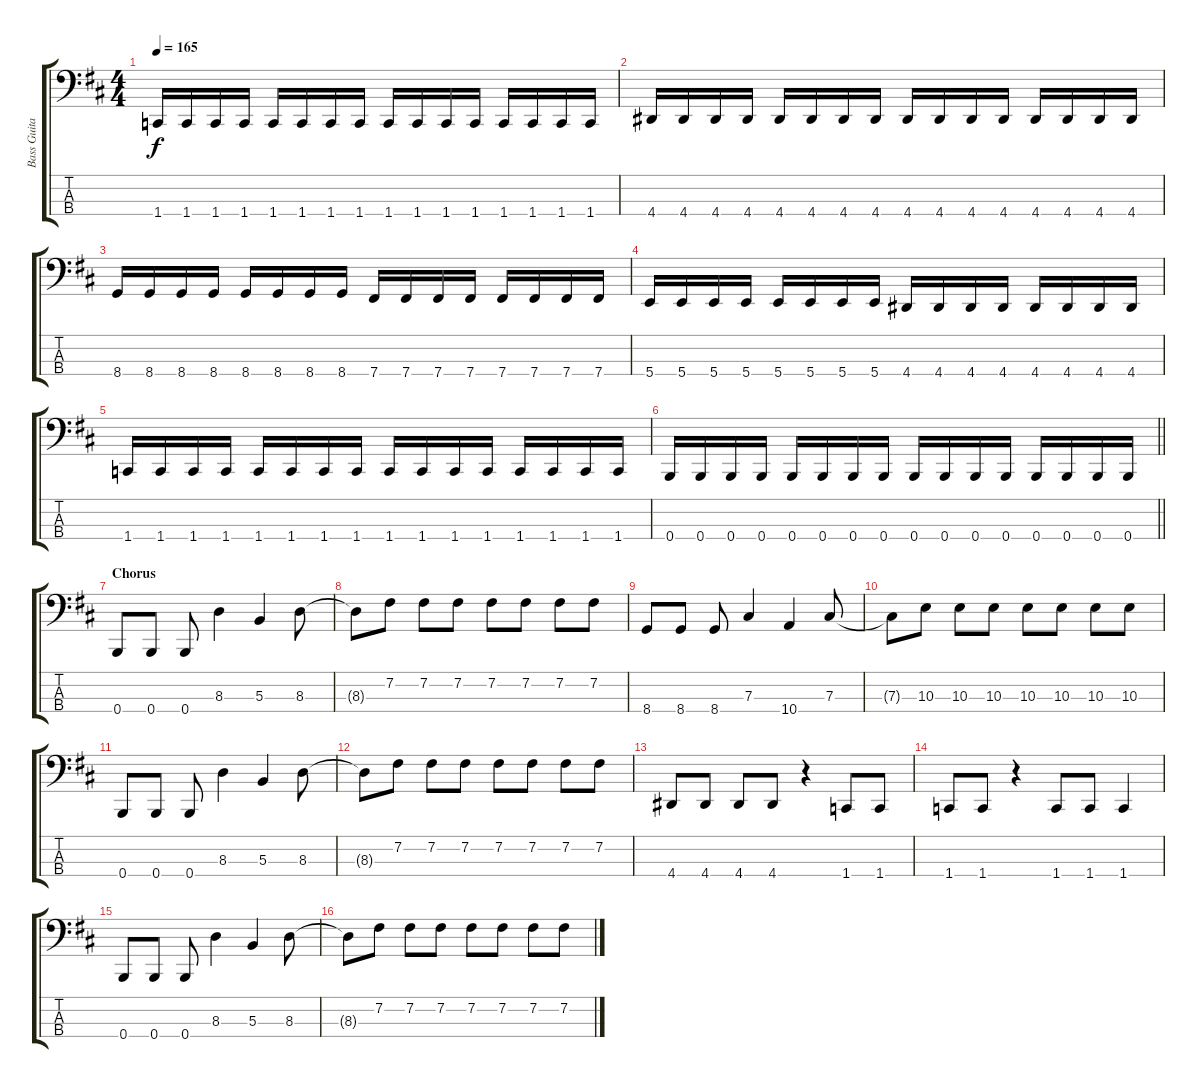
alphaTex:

\track ("Bass Guitar" "Bass Guita") {instrument electricbasspick}
\staff {score tabs}
\tuning (E2 B1 Gb1 B0) {hide}
\ts (4 4)
\tempo 165
\clef f4
\ks d
1.4.16{dy f} 1.4.16 1.4.16 1.4.16 1.4.16 1.4.16 1.4.16 1.4.16 1.4.16 1.4.16 1.4.16 1.4.16 1.4.16 1.4.16 1.4.16 1.4.16 |
4.4.16 4.4.16 4.4.16 4.4.16 4.4.16 4.4.16 4.4.16 4.4.16 4.4.16 4.4.16 4.4.16 4.4.16 4.4.16 4.4.16 4.4.16 4.4.16 |
8.4.16 8.4.16 8.4.16 8.4.16 8.4.16 8.4.16 8.4.16 8.4.16 7.4.16 7.4.16 7.4.16 7.4.16 7.4.16 7.4.16 7.4.16 7.4.16 |
5.4.16 5.4.16 5.4.16 5.4.16 5.4.16 5.4.16 5.4.16 5.4.16 4.4.16 4.4.16 4.4.16 4.4.16 4.4.16 4.4.16 4.4.16 4.4.16 |
1.4.16 1.4.16 1.4.16 1.4.16 1.4.16 1.4.16 1.4.16 1.4.16 1.4.16 1.4.16 1.4.16 1.4.16 1.4.16 1.4.16 1.4.16 1.4.16 |
\barLineRight lightlight
0.4.16 0.4.16 0.4.16 0.4.16 0.4.16 0.4.16 0.4.16 0.4.16 0.4.16 0.4.16 0.4.16 0.4.16 0.4.16 0.4.16 0.4.16 0.4.16 |
\section ("" "Chorus")
0.4.8 0.4.8 0.4.8 8.3.4 5.3.4 8.3.8 |
8.3{t}.8 7.2.8 7.2.8 7.2.8 7.2.8 7.2.8 7.2.8 7.2.8 |
8.4.8 8.4.8 8.4.8 7.3.4 10.4.4 7.3.8 |
7.3{t}.8 10.3.8 10.3.8 10.3.8 10.3.8 10.3.8 10.3.8 10.3.8 |
0.4.8 0.4.8 0.4.8 8.3.4 5.3.4 8.3.8 |
8.3{t}.8 7.2.8 7.2.8 7.2.8 7.2.8 7.2.8 7.2.8 7.2.8 |
4.4.8 4.4.8 4.4.8 4.4.8 r.4 1.4.8 1.4.8 |
1.4.8 1.4.8 r.4 1.4.8 1.4.8 1.4.4 |
0.4.8 0.4.8 0.4.8 8.3.4 5.3.4 8.3.8 |
8.3{t}.8 7.2.8 7.2.8 7.2.8 7.2.8 7.2.8 7.2.8 7.2.8
